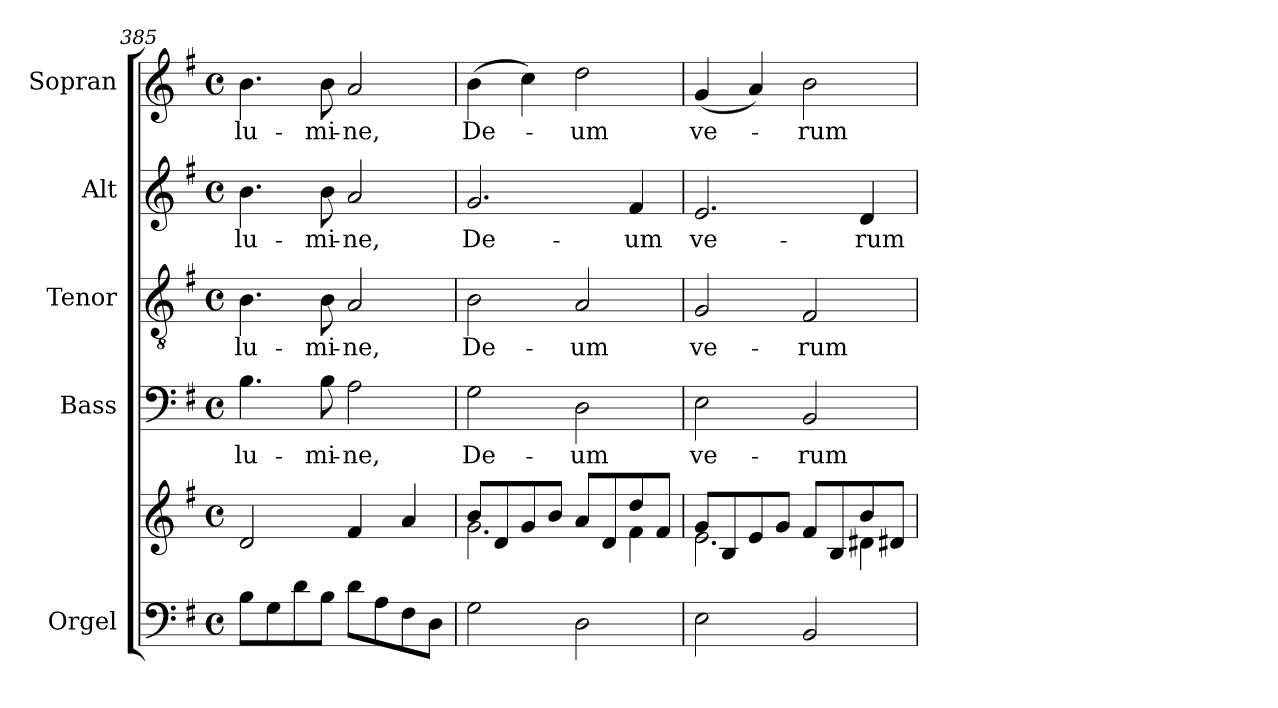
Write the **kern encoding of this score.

**kern	**kern	**kern	**text	**kern	**text	**kern	**text	**kern	**text
*part5	*part5	*part4	*part4	*part3	*part3	*part2	*part2	*part1	*part1
*staff6	*staff5	*staff4	*staff4	*staff3	*staff3	*staff2	*staff2	*staff1	*staff1
*I"Orgel	*	*I"Bass	*	*I"Tenor	*	*I"Alt	*	*I"Sopran	*
*I'Org.	*	*I'B	*	*I'T	*	*I'A	*	*I'S	*
*clefF4	*clefG2	*clefF4	*	*clefGv2	*	*clefG2	*	*clefG2	*
*k[f#]	*k[f#]	*k[f#]	*	*k[f#]	*	*k[f#]	*	*k[f#]	*
*G:	*G:	*G:	*	*G:	*	*G:	*	*G:	*
*M4/4	*M4/4	*M4/4	*	*M4/4	*	*M4/4	*	*M4/4	*
*met(c)	*met(c)	*met(c)	*	*met(c)	*	*met(c)	*	*met(c)	*
=385	=385	=385	=385	=385	=385	=385	=385	=385	=385
!	!	!	!LO:LY:b	!	!LO:LY:b	!	!LO:LY:b	!	!LO:LY:b
8B\L	2d/	4.B\	lu-	4.B\	lu-	4.b\	lu-	4.b\	lu-
8G\	.	.	.	.	.	.	.	.	.
8d\	.	.	.	.	.	.	.	.	.
!	!	!	!LO:LY:b	!	!LO:LY:b	!	!LO:LY:b	!	!LO:LY:b
8B\J	.	8B\	-mi-	8B\	-mi-	8b\	-mi-	8b\	-mi-
!	!	!	!LO:LY:b	!	!LO:LY:b	!	!LO:LY:b	!	!LO:LY:b
8d\L	4f#/	2A\	-ne,	2A/	-ne,	2a/	-ne,	2a/	-ne,
8A\	.	.	.	.	.	.	.	.	.
8F#\	4a/	.	.	.	.	.	.	.	.
8D\J	.	.	.	.	.	.	.	.	.
=386	=386	=386	=386	=386	=386	=386	=386	=386	=386
*	*^	*	*	*	*	*	*	*	*
!	!	!	!	!LO:LY:b	!	!LO:LY:b	!	!LO:LY:b	!	!LO:LY:b
2G\	8b/L	2.g\	2G\	De-	2B\	De-	2.g/	De-	(>4b\	De-
.	8d/	.	.	.	.	.	.	.	.	.
.	8g/	.	.	.	.	.	.	.	4cc\)	.
.	8b/J	.	.	.	.	.	.	.	.	.
!	!	!	!	!LO:LY:b	!	!LO:LY:b	!	!	!	!LO:LY:b
2D\	8a/L	.	2D\	-um	2A/	-um	.	.	2dd\	-um
.	8d/	.	.	.	.	.	.	.	.	.
!	!	!	!	!	!	!	!	!LO:LY:b	!	!
.	8dd/	4f#\	.	.	.	.	4f#/	-um	.	.
.	8f#/J	.	.	.	.	.	.	.	.	.
!!LO:PB:g=z
=387	=387	=387	=387	=387	=387	=387	=387	=387	=387	=387
!	!	!	!	!LO:LY:b	!	!LO:LY:b	!	!LO:LY:b	!	!LO:LY:b
2E\	8g/L	2.e\	2E\	ve-	2G/	ve-	2.e/	ve-	(<4g/	ve-
.	8B/	.	.	.	.	.	.	.	.	.
.	8e/	.	.	.	.	.	.	.	4a/)	.
.	8g/J	.	.	.	.	.	.	.	.	.
!	!	!	!	!LO:LY:b	!	!LO:LY:b	!	!	!	!LO:LY:b
2BB/	8f#/L	.	2BB/	-rum	2F#/	-rum	.	.	2b\	-rum
.	8B/	.	.	.	.	.	.	.	.	.
!	!	!	!	!	!	!	!	!LO:LY:b	!	!
.	8b/	4d#X\	.	.	.	.	4d/	-rum	.	.
.	8d#X/J	.	.	.	.	.	.	.	.	.
*	*v	*v	*	*	*	*	*	*	*	*
=	=	=	=	=	=	=	=	=	=
*-	*-	*-	*-	*-	*-	*-	*-	*-	*-
